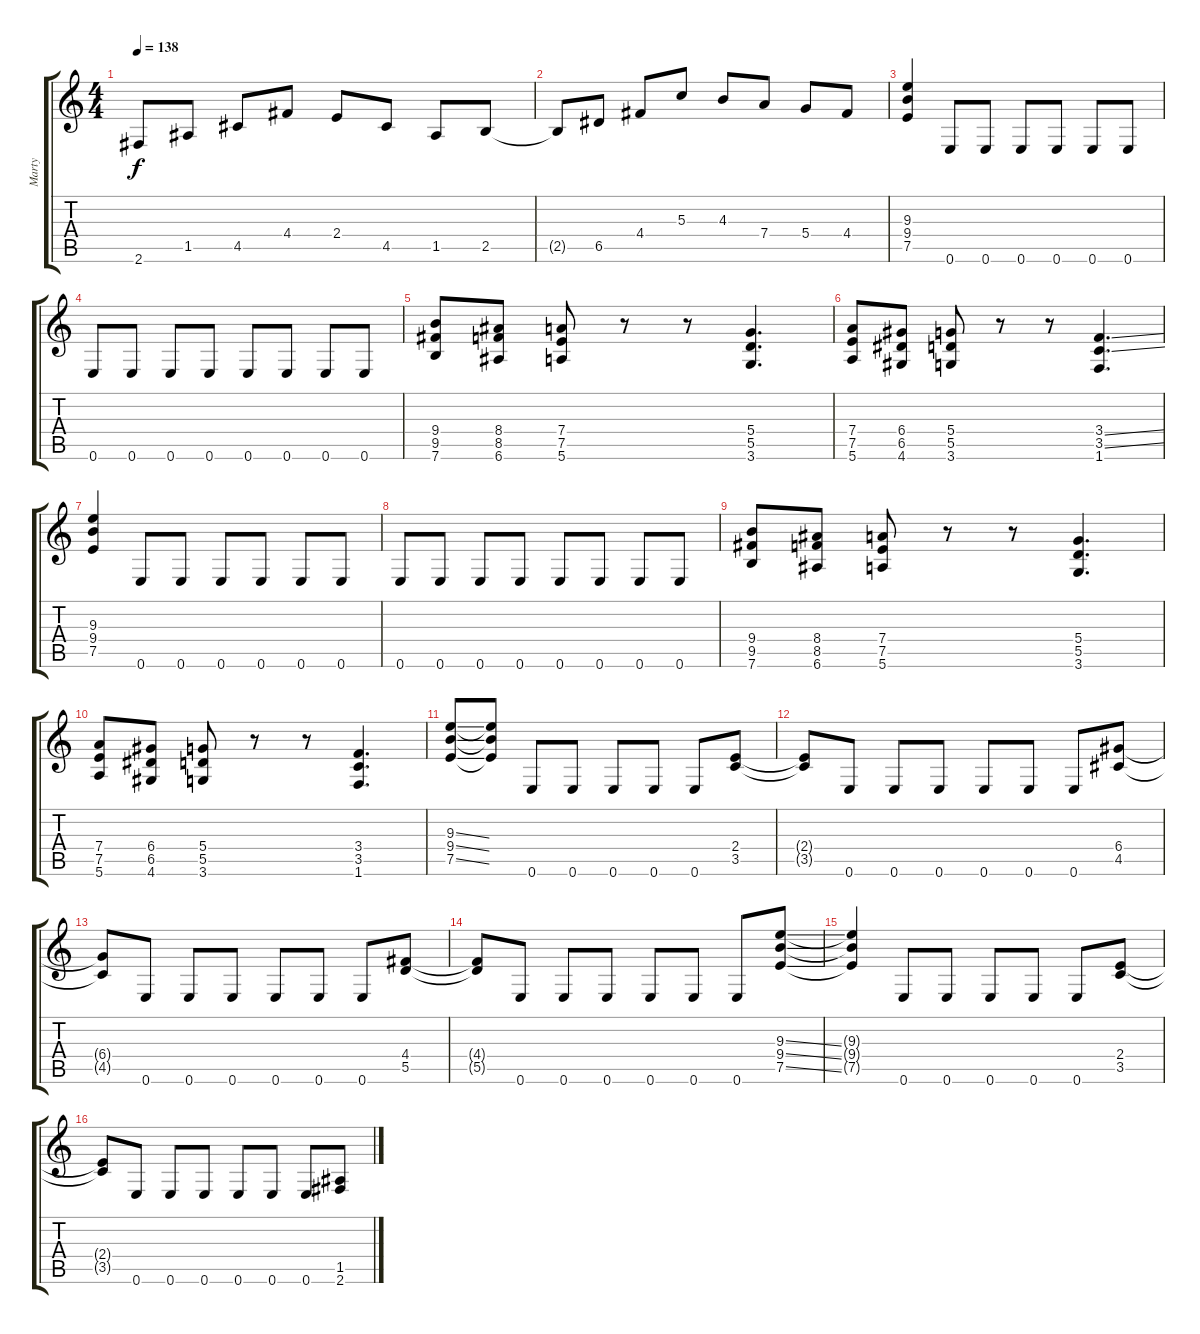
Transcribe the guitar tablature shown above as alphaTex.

\track ("Marty" "Marty") {instrument distortionguitar}
\staff {score tabs}
\tuning (E4 B3 G3 D3 A2 E2) {hide}
\ts (4 4)
\tempo 138
\clef g2
\ks c
2.6{t}.8{dy f} 1.5.8 4.5.8 4.4.8 2.4.8 4.5.8 1.5.8 2.5.8 |
2.5{t}.8 6.5.8 4.4.8 5.3.8 4.3.8 7.4.8 5.4.8 4.4.8 |
(9.3 9.4 7.5).4 0.6.8 0.6.8 0.6.8 0.6.8 0.6.8 0.6.8 |
0.6.8 0.6.8 0.6.8 0.6.8 0.6.8 0.6.8 0.6.8 0.6.8 |
(9.4 9.5 7.6).8 (8.4 8.5 6.6).8 (7.4 7.5 5.6).8 r.8 r.8 (5.4 5.5 3.6).4{d} |
(7.4 7.5 5.6).8 (6.4 6.5 4.6).8 (5.4 5.5 3.6).8 r.8 r.8 (3.4{ss} 3.5{ss} 1.6).4{d} |
(9.3 9.4 7.5).4 0.6.8 0.6.8 0.6.8 0.6.8 0.6.8 0.6.8 |
0.6.8 0.6.8 0.6.8 0.6.8 0.6.8 0.6.8 0.6.8 0.6.8 |
(9.4 9.5 7.6).8 (8.4 8.5 6.6).8 (7.4 7.5 5.6).8 r.8 r.8 (5.4 5.5 3.6).4{d} |
(7.4 7.5 5.6).8 (6.4 6.5 4.6).8 (5.4 5.5 3.6).8 r.8 r.8 (3.4 3.5 1.6).4{d} |
(9.3{ss} 9.4{ss} 7.5{ss}).8 (9.3{t} 9.4{t} 7.5{t}).8 0.6.8 0.6.8 0.6.8 0.6.8 0.6.8 (2.4 3.5).8 |
(2.4{t} 3.5{t}).8 0.6.8 0.6.8 0.6.8 0.6.8 0.6.8 0.6.8 (6.4 4.5).8 |
(6.4{t} 4.5{t}).8 0.6.8 0.6.8 0.6.8 0.6.8 0.6.8 0.6.8 (4.4 5.5).8 |
(4.4{t} 5.5{t}).8 0.6.8 0.6.8 0.6.8 0.6.8 0.6.8 0.6.8 (9.3{ss} 9.4{ss} 7.5{ss}).8 |
(9.3{t} 9.4{t} 7.5{t}).4 0.6.8 0.6.8 0.6.8 0.6.8 0.6.8 (2.4 3.5).8 |
(2.4{t} 3.5{t}).8 0.6.8 0.6.8 0.6.8 0.6.8 0.6.8 0.6.8 (1.5 2.6).8
